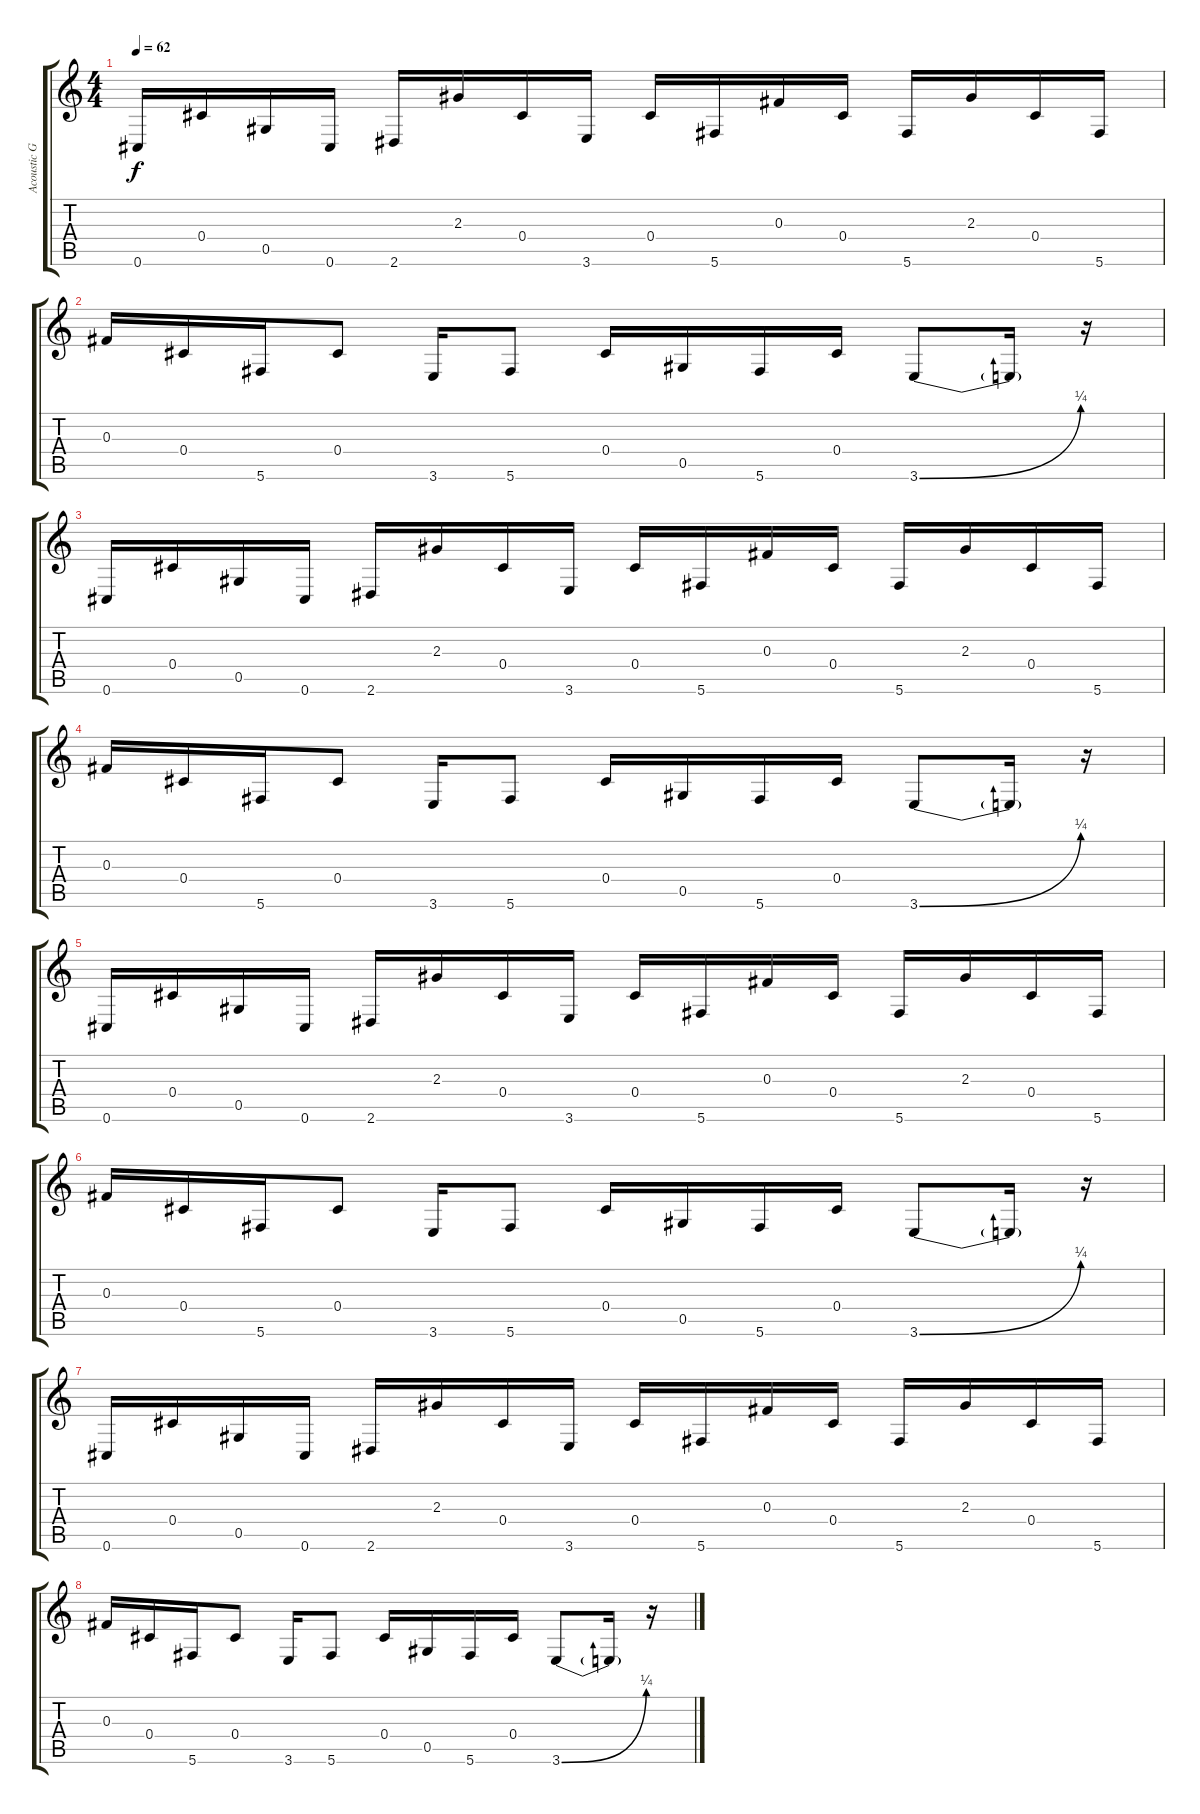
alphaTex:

\track ("Acoustic Guitar (Rhthym)" "Acoustic G") {instrument acousticguitarsteel}
\staff {score tabs}
\tuning (Eb4 Bb3 Gb3 Db3 Ab2 Db2) {hide}
\ts (4 4)
\tempo 62
\clef g2
\ks c
0.6.16{dy f} 0.4.16 0.5.16 0.6.16 2.6.16 2.3.16 0.4.16 3.6.16 0.4.16 5.6.16 0.3.16 0.4.16 5.6.16 2.3.16 0.4.16 5.6.16 |
0.3.16 0.4.16 5.6.16 0.4.8 3.6.16 5.6.8 0.4.16 0.5.16 5.6.16 0.4.16 3.6{be (bend 0 0 60 1)}.8 3.6{t}.16 r.16 |
0.6.16 0.4.16 0.5.16 0.6.16 2.6.16 2.3.16 0.4.16 3.6.16 0.4.16 5.6.16 0.3.16 0.4.16 5.6.16 2.3.16 0.4.16 5.6.16 |
0.3.16 0.4.16 5.6.16 0.4.8 3.6.16 5.6.8 0.4.16 0.5.16 5.6.16 0.4.16 3.6{be (bend 0 0 60 1)}.8 3.6{t}.16 r.16 |
0.6.16 0.4.16 0.5.16 0.6.16 2.6.16 2.3.16 0.4.16 3.6.16 0.4.16 5.6.16 0.3.16 0.4.16 5.6.16 2.3.16 0.4.16 5.6.16 |
0.3.16 0.4.16 5.6.16 0.4.8 3.6.16 5.6.8 0.4.16 0.5.16 5.6.16 0.4.16 3.6{be (bend 0 0 60 1)}.8 3.6{t}.16 r.16 |
0.6.16 0.4.16 0.5.16 0.6.16 2.6.16 2.3.16 0.4.16 3.6.16 0.4.16 5.6.16 0.3.16 0.4.16 5.6.16 2.3.16 0.4.16 5.6.16 |
0.3.16 0.4.16 5.6.16 0.4.8 3.6.16 5.6.8 0.4.16 0.5.16 5.6.16 0.4.16 3.6{be (bend 0 0 60 1)}.8 3.6{t}.16 r.16
